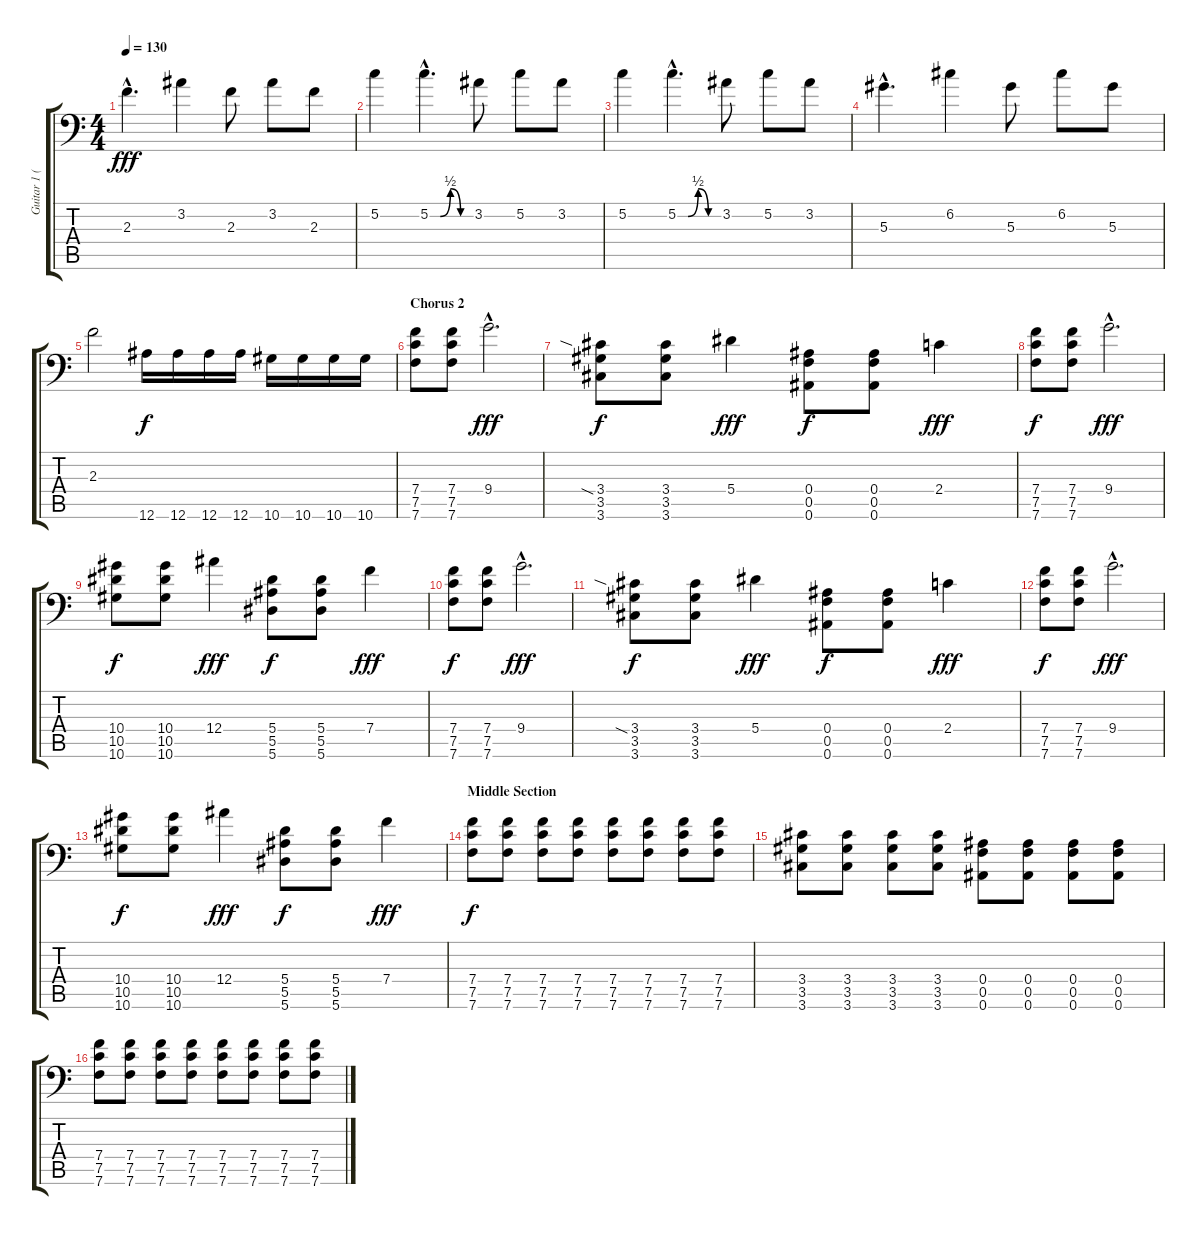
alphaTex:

\track ("Guitar 1 (Souren \"Mike\" Sarkisyan)" "Guitar 1 (") {instrument distortionguitar}
\staff {score tabs}
\tuning (C4 G3 Eb3 Bb2 F2 Bb1) {hide}
\ts (4 4)
\tempo 130
\clef f4
\ks c
2.3{hac}.4{d dy fff} 3.2.4 2.3.8 3.2.8 2.3.8 |
5.2.4 5.2{be (custom 0 0 15 0 30 2 45 0 60 0) hac}.4{d} 3.2.8 5.2.8 3.2.8 |
5.2.4 5.2{be (custom 0 0 15 0 30 2 45 0 60 0) hac}.4{d} 3.2.8 5.2.8 3.2.8 |
5.3{hac}.4{d} 6.2.4 5.3.8 6.2.8 5.3.8 |
2.3.2 12.6.16{dy f} 12.6.16 12.6.16 12.6.16 10.6.16 10.6.16 10.6.16 10.6.16 |
\section ("" "Chorus 2")
(7.4 7.5 7.6).8 (7.4 7.5 7.6).8 9.4{hac}.2{d dy fff} |
(3.4{sia} 3.5 3.6).8{dy f} (3.4 3.5 3.6).8 5.4.4{dy fff} (0.4 0.5 0.6).8{dy f} (0.4 0.5 0.6).8 2.4.4{dy fff} |
(7.4 7.5 7.6).8{dy f} (7.4 7.5 7.6).8 9.4{hac}.2{d dy fff} |
(10.4 10.5 10.6).8{dy f} (10.4 10.5 10.6).8 12.4.4{dy fff} (5.4 5.5 5.6).8{dy f} (5.4 5.5 5.6).8 7.4.4{dy fff} |
(7.4 7.5 7.6).8{dy f} (7.4 7.5 7.6).8 9.4{hac}.2{d dy fff} |
(3.4{sia} 3.5 3.6).8{dy f} (3.4 3.5 3.6).8 5.4.4{dy fff} (0.4 0.5 0.6).8{dy f} (0.4 0.5 0.6).8 2.4.4{dy fff} |
(7.4 7.5 7.6).8{dy f} (7.4 7.5 7.6).8 9.4{hac}.2{d dy fff} |
(10.4 10.5 10.6).8{dy f} (10.4 10.5 10.6).8 12.4.4{dy fff} (5.4 5.5 5.6).8{dy f} (5.4 5.5 5.6).8 7.4.4{dy fff} |
\section ("" "Middle Section")
(7.4 7.5 7.6).8{dy f} (7.4 7.5 7.6).8 (7.4 7.5 7.6).8 (7.4 7.5 7.6).8 (7.4 7.5 7.6).8 (7.4 7.5 7.6).8 (7.4 7.5 7.6).8 (7.4 7.5 7.6).8 |
(3.4 3.5 3.6).8 (3.4 3.5 3.6).8 (3.4 3.5 3.6).8 (3.4 3.5 3.6).8 (0.4 0.5 0.6).8 (0.4 0.5 0.6).8 (0.4 0.5 0.6).8 (0.4 0.5 0.6).8 |
(7.4 7.5 7.6).8 (7.4 7.5 7.6).8 (7.4 7.5 7.6).8 (7.4 7.5 7.6).8 (7.4 7.5 7.6).8 (7.4 7.5 7.6).8 (7.4 7.5 7.6).8 (7.4 7.5 7.6).8
